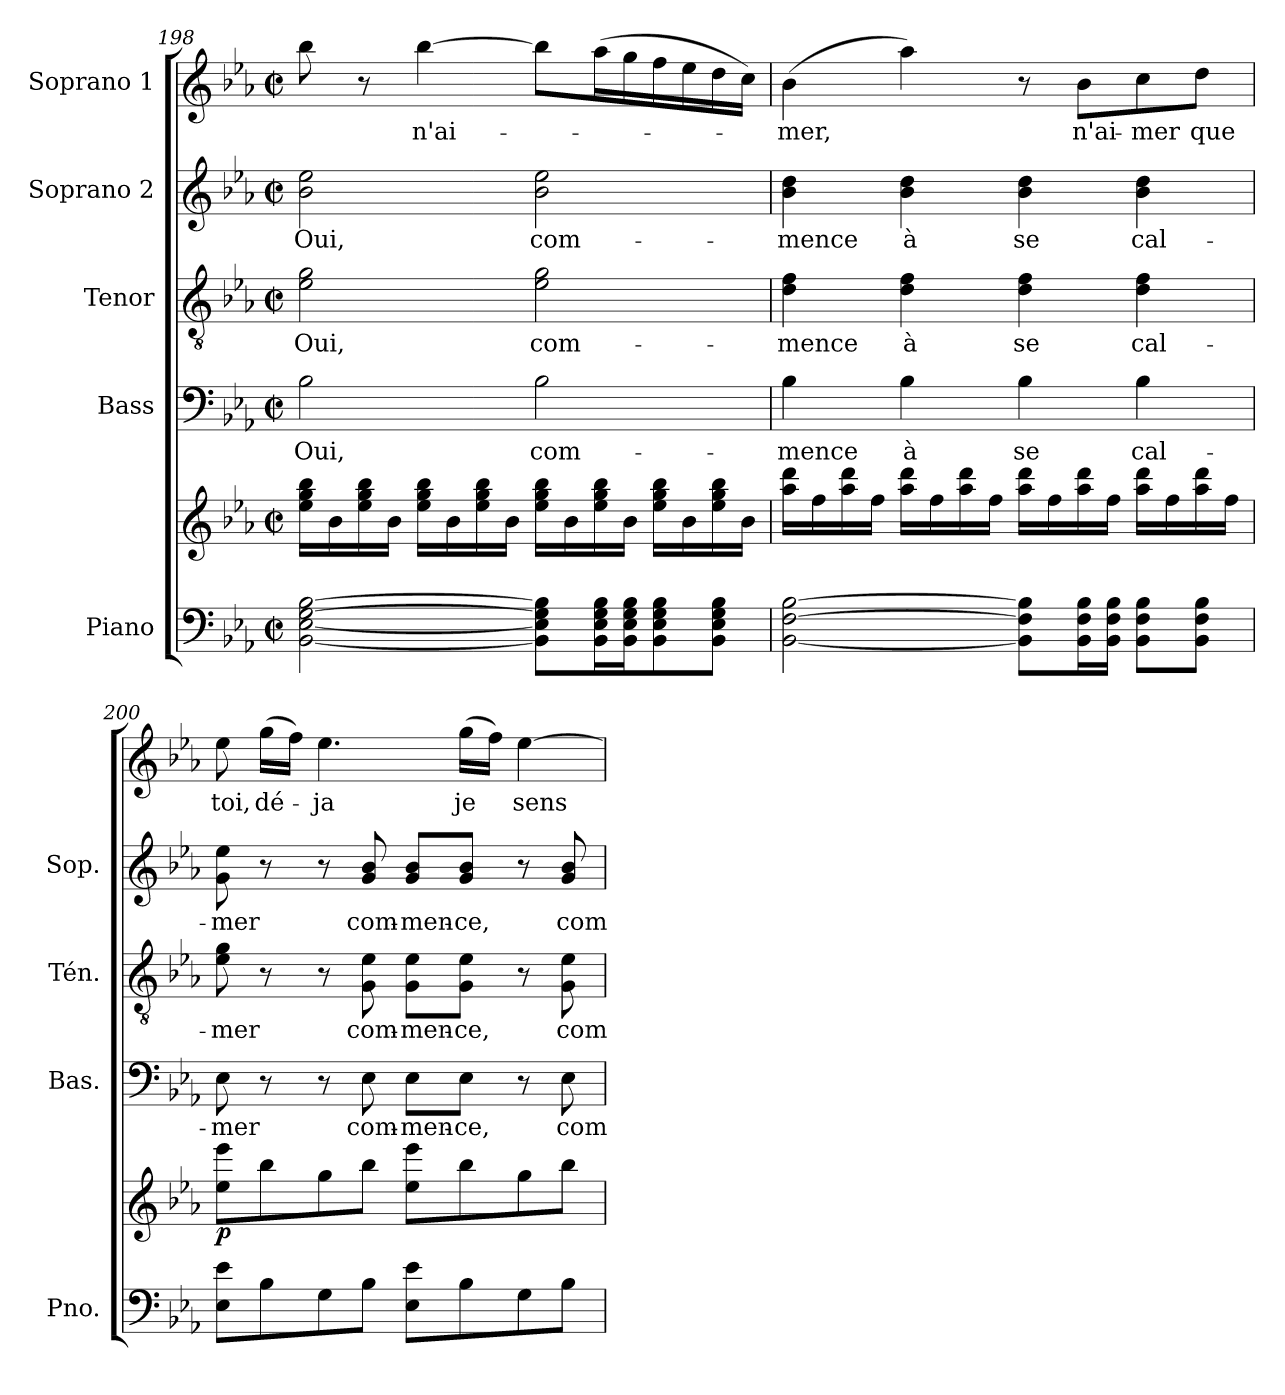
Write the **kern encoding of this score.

**kern	**kern	**dynam	**kern	**text	**kern	**text	**kern	**text	**kern	**text
*part5	*part5	*part5	*part4	*part4	*part3	*part3	*part2	*part2	*part1	*part1
*staff6	*staff5	*staff5/6	*staff4	*staff4	*staff3	*staff3	*staff2	*staff2	*staff1	*staff1
*I"Piano	*	*	*I"Bass	*	*I"Tenor	*	*I"Soprano 2	*	*I"Soprano 1	*
*I'Pno.	*	*	*I'Bas.	*	*I'Tén.	*	*I'Sop.	*	*	*
!!LO:PB:g=z
*clefF4	*clefG2	*	*clefF4	*	*clefGv2	*	*clefG2	*	*clefG2	*
*k[b-e-a-]	*k[b-e-a-]	*	*k[b-e-a-]	*	*k[b-e-a-]	*	*k[b-e-a-]	*	*k[b-e-a-]	*
*E-:	*E-:	*	*E-:	*	*E-:	*	*E-:	*	*E-:	*
*M2/2	*M2/2	*	*M2/2	*	*M2/2	*	*M2/2	*	*M2/2	*
*met(c|)	*met(c|)	*	*met(c|)	*	*met(c|)	*	*met(c|)	*	*met(c|)	*
=198	=198	=198	=198	=198	=198	=198	=198	=198	=198	=198
!	!	!	!	!LO:LY:b	!	!LO:LY:b	!	!LO:LY:b	!	!
[2BB-\ [2E-\ [2G\ [2B-\	16ee-\ 16gg\ 16bb-\LL	.	2B-\	Oui,	2e-\ 2g\	Oui,	2b-\ 2ee-\	Oui,	8bb-\	.
.	16b-\	.	.	.	.	.	.	.	.	.
.	16ee-\ 16gg\ 16bb-\	.	.	.	.	.	.	.	8r	.
.	16b-\JJ	.	.	.	.	.	.	.	.	.
!	!	!	!	!	!	!	!	!	!	!LO:LY:b
.	16ee-\ 16gg\ 16bb-\LL	.	.	.	.	.	.	.	[4bb-\	n'ai-
.	16b-\	.	.	.	.	.	.	.	.	.
.	16ee-\ 16gg\ 16bb-\	.	.	.	.	.	.	.	.	.
.	16b-\JJ	.	.	.	.	.	.	.	.	.
!	!	!	!	!LO:LY:b	!	!LO:LY:b	!	!LO:LY:b	!	!
8BB-\] 8E-\] 8G\] 8B-\]L	16ee-\ 16gg\ 16bb-\LL	.	2B-\	com-	2e-\ 2g\	com-	2b-\ 2ee-\	com-	8bb-\L]	.
.	16b-\	.	.	.	.	.	.	.	.	.
16BB-\ 16E-\ 16G\ 16B-\L	16ee-\ 16gg\ 16bb-\	.	.	.	.	.	.	.	(>16aa-\L	.
16BB-\ 16E-\ 16G\ 16B-\J	16b-\JJ	.	.	.	.	.	.	.	16gg\	.
8BB-\ 8E-\ 8G\ 8B-\	16ee-\ 16gg\ 16bb-\LL	.	.	.	.	.	.	.	16ff\	.
.	16b-\	.	.	.	.	.	.	.	16ee-\	.
8BB-\ 8E-\ 8G\ 8B-\J	16ee-\ 16gg\ 16bb-\	.	.	.	.	.	.	.	16dd\	.
.	16b-\JJ	.	.	.	.	.	.	.	16cc\JJ)	.
=199	=199	=199	=199	=199	=199	=199	=199	=199	=199	=199
!	!	!	!	!LO:LY:b	!	!LO:LY:b	!	!LO:LY:b	!	!LO:LY:b
[2BB-\ [2F\ [2B-\	16aa-\ 16ddd\LL	.	4B-\	-mence	4d\ 4f\	-mence	4b-\ 4dd\	-mence	(>4b-\	-mer,
.	16ff\	.	.	.	.	.	.	.	.	.
.	16aa-\ 16ddd\	.	.	.	.	.	.	.	.	.
.	16ff\JJ	.	.	.	.	.	.	.	.	.
!	!	!	!	!LO:LY:b	!	!LO:LY:b	!	!LO:LY:b	!	!
.	16aa-\ 16ddd\LL	.	4B-\	à	4d\ 4f\	à	4b-\ 4dd\	à	4aa-\)	.
.	16ff\	.	.	.	.	.	.	.	.	.
.	16aa-\ 16ddd\	.	.	.	.	.	.	.	.	.
.	16ff\JJ	.	.	.	.	.	.	.	.	.
!	!	!	!	!LO:LY:b	!	!LO:LY:b	!	!LO:LY:b	!	!
8BB-\] 8F\] 8B-\]L	16aa-\ 16ddd\LL	.	4B-\	se	4d\ 4f\	se	4b-\ 4dd\	se	8r	.
.	16ff\	.	.	.	.	.	.	.	.	.
!	!	!	!	!	!	!	!	!	!	!LO:LY:b
16BB-\ 16F\ 16B-\L	16aa-\ 16ddd\	.	.	.	.	.	.	.	8b-\L	n'ai-
16BB-\ 16F\ 16B-\JJ	16ff\JJ	.	.	.	.	.	.	.	.	.
!	!	!	!	!LO:LY:b	!	!LO:LY:b	!	!LO:LY:b	!	!LO:LY:b
8BB-\ 8F\ 8B-\L	16aa-\ 16ddd\LL	.	4B-\	cal-	4d\ 4f\	cal-	4b-\ 4dd\	cal-	8cc\	-mer
.	16ff\	.	.	.	.	.	.	.	.	.
!	!	!	!	!	!	!	!	!	!	!LO:LY:b
8BB-\ 8F\ 8B-\J	16aa-\ 16ddd\	.	.	.	.	.	.	.	8dd\J	que
.	16ff\JJ	.	.	.	.	.	.	.	.	.
!!LO:LB:g=z
=200	=200	=200	=200	=200	=200	=200	=200	=200	=200	=200
!	!	!LO:DY:b	!	!LO:LY:b	!	!LO:LY:b	!	!LO:LY:b	!	!LO:LY:b
8E-\ 8e-\L	8ee-\ 8eee-\L	p	8E-\	-mer	8e-\ 8g\	-mer	8g\ 8ee-\	-mer	8ee-\	toi,
!	!	!	!	!	!	!	!	!	!	!LO:LY:b
8B-\	8bb-\	.	8r	.	8r	.	8r	.	(>16gg\LL	dé-
.	.	.	.	.	.	.	.	.	16ff\JJ)	.
!	!	!	!	!	!	!	!	!	!	!LO:LY:b
8G\	8gg\	.	8r	.	8r	.	8r	.	4.ee-\	-ja
!	!	!	!	!LO:LY:b	!	!LO:LY:b	!	!LO:LY:b	!	!
8B-\J	8bb-\J	.	8E-\	com-	8G\ 8e-\	com-	8g/ 8b-/	com-	.	.
!	!	!	!	!LO:LY:b	!	!LO:LY:b	!	!LO:LY:b	!	!
8E-\ 8e-\L	8ee-\ 8eee-\L	.	8E-\L	-men-	8G\ 8e-\L	-men-	8g/ 8b-/L	-men-	.	.
!	!	!	!	!LO:LY:b	!	!LO:LY:b	!	!LO:LY:b	!	!LO:LY:b
8B-\	8bb-\	.	8E-\J	-ce,	8G\ 8e-\J	-ce,	8g/ 8b-/J	-ce,	(>16gg\LL	je
.	.	.	.	.	.	.	.	.	16ff\JJ)	.
!	!	!	!	!	!	!	!	!	!	!LO:LY:b
8G\	8gg\	.	8r	.	8r	.	8r	.	[4ee-\	sens
!	!	!	!	!LO:LY:b	!	!LO:LY:b	!	!LO:LY:b	!	!
8B-\J	8bb-\J	.	8E-\	com-	8G\ 8e-\	com-	8g/ 8b-/	com-	.	.
=	=	=	=	=	=	=	=	=	=	=
*-	*-	*-	*-	*-	*-	*-	*-	*-	*-	*-
